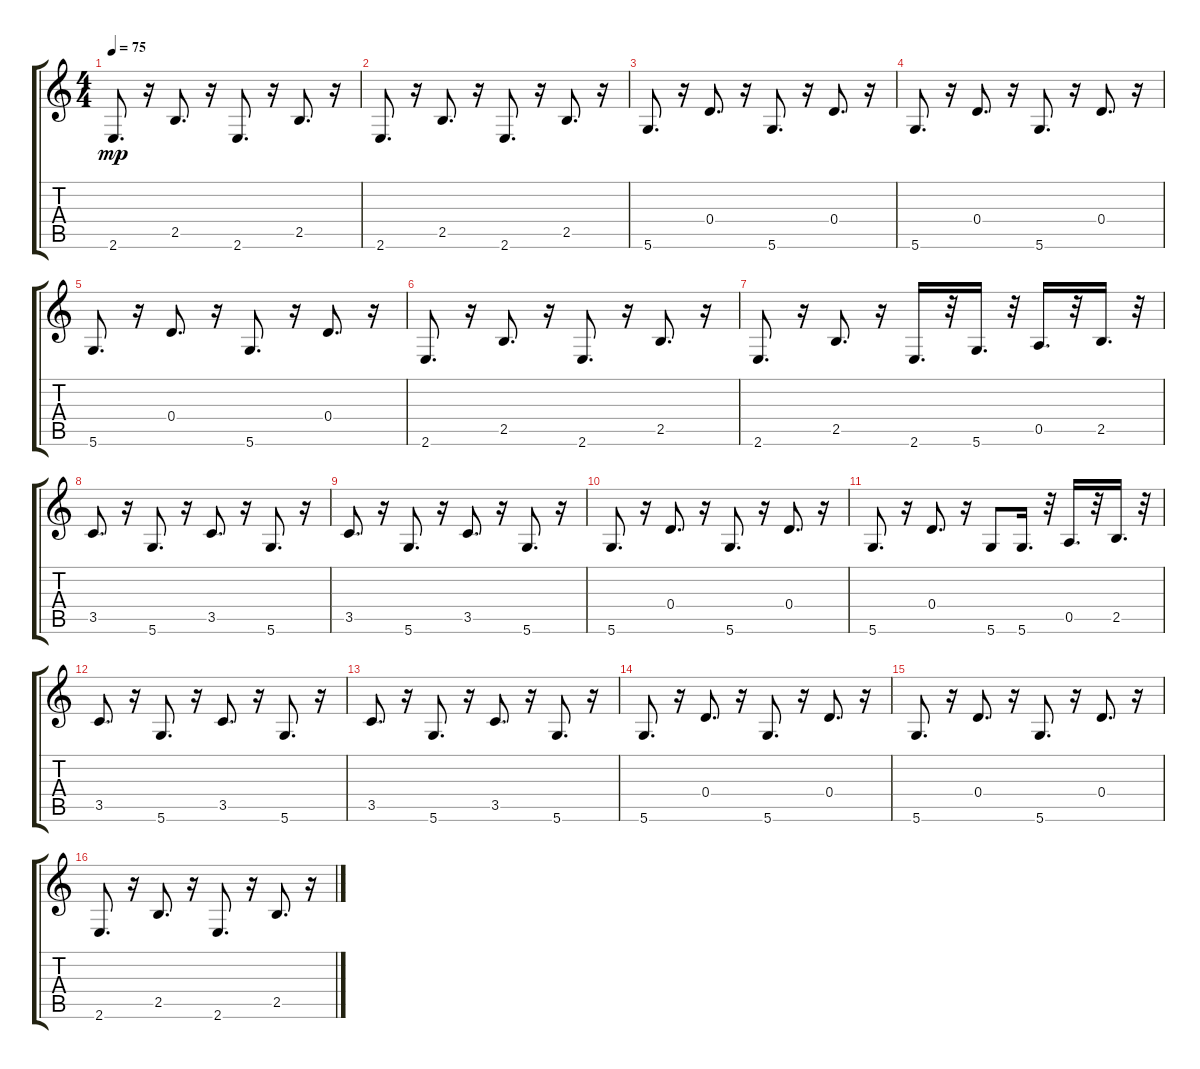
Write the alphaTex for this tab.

\track "" {instrument acousticbass}
\staff {score tabs}
\tuning (E4 B3 G3 D3 A2 D2) {hide}
\ts (4 4)
\tempo 75
\clef g2
\ks c
2.6.8{d dy mp} r.16 2.5.8{d} r.16 2.6.8{d} r.16 2.5.8{d} r.16 |
2.6.8{d} r.16 2.5.8{d} r.16 2.6.8{d} r.16 2.5.8{d} r.16 |
5.6.8{d} r.16 0.4.8{d} r.16 5.6.8{d} r.16 0.4.8{d} r.16 |
5.6.8{d} r.16 0.4.8{d} r.16 5.6.8{d} r.16 0.4.8{d} r.16 |
5.6.8{d} r.16 0.4.8{d} r.16 5.6.8{d} r.16 0.4.8{d} r.16 |
2.6.8{d} r.16 2.5.8{d} r.16 2.6.8{d} r.16 2.5.8{d} r.16 |
2.6.8{d} r.16 2.5.8{d} r.16 2.6.16{d} r.32 5.6.16{d} r.32 0.5.16{d} r.32 2.5.16{d} r.32 |
3.5.8{d} r.16 5.6.8{d} r.16 3.5.8{d} r.16 5.6.8{d} r.16 |
3.5.8{d} r.16 5.6.8{d} r.16 3.5.8{d} r.16 5.6.8{d} r.16 |
5.6.8{d} r.16 0.4.8{d} r.16 5.6.8{d} r.16 0.4.8{d} r.16 |
5.6.8{d} r.16 0.4.8{d} r.16 5.6.8 5.6.16{d} r.32 0.5.16{d} r.32 2.5.16{d} r.32 |
3.5.8{d} r.16 5.6.8{d} r.16 3.5.8{d} r.16 5.6.8{d} r.16 |
3.5.8{d} r.16 5.6.8{d} r.16 3.5.8{d} r.16 5.6.8{d} r.16 |
5.6.8{d} r.16 0.4.8{d} r.16 5.6.8{d} r.16 0.4.8{d} r.16 |
5.6.8{d} r.16 0.4.8{d} r.16 5.6.8{d} r.16 0.4.8{d} r.16 |
2.6.8{d} r.16 2.5.8{d} r.16 2.6.8{d} r.16 2.5.8{d} r.16
